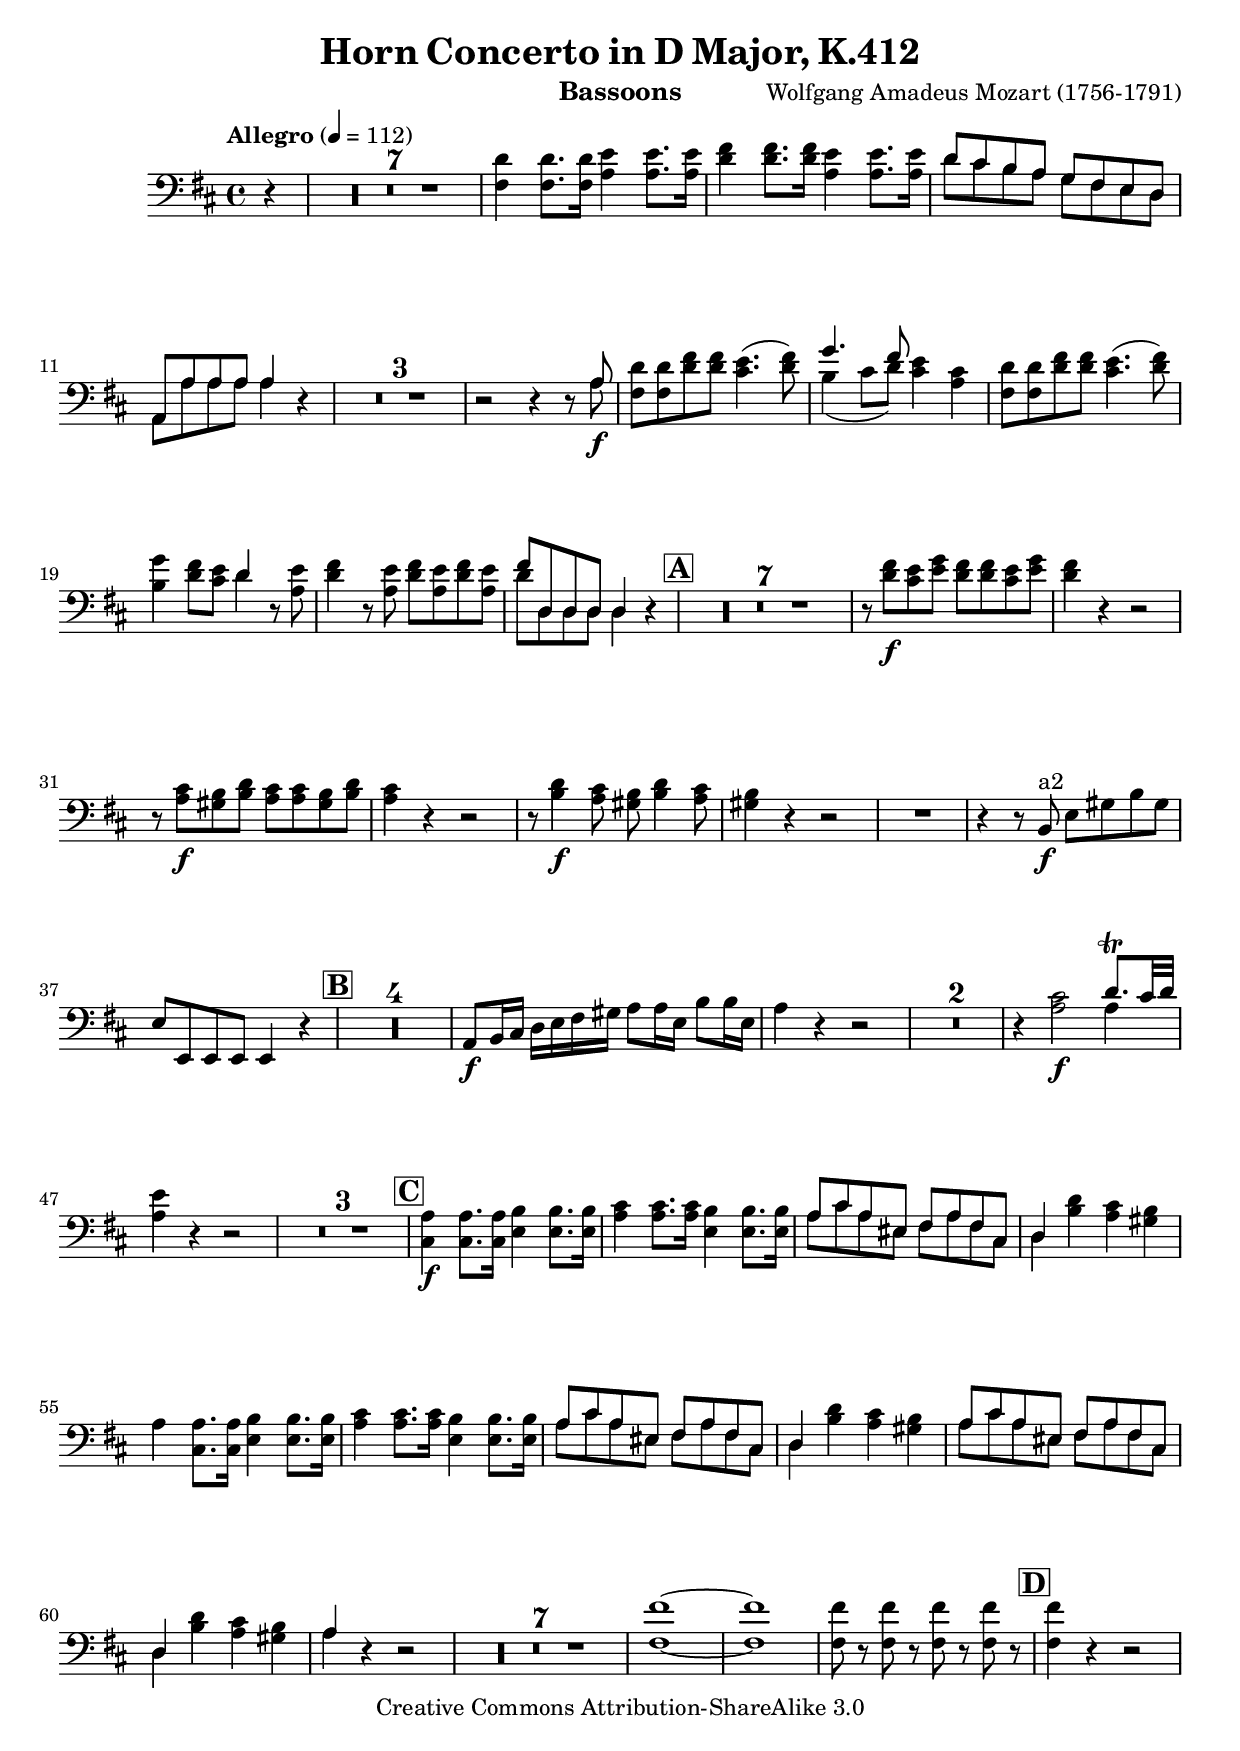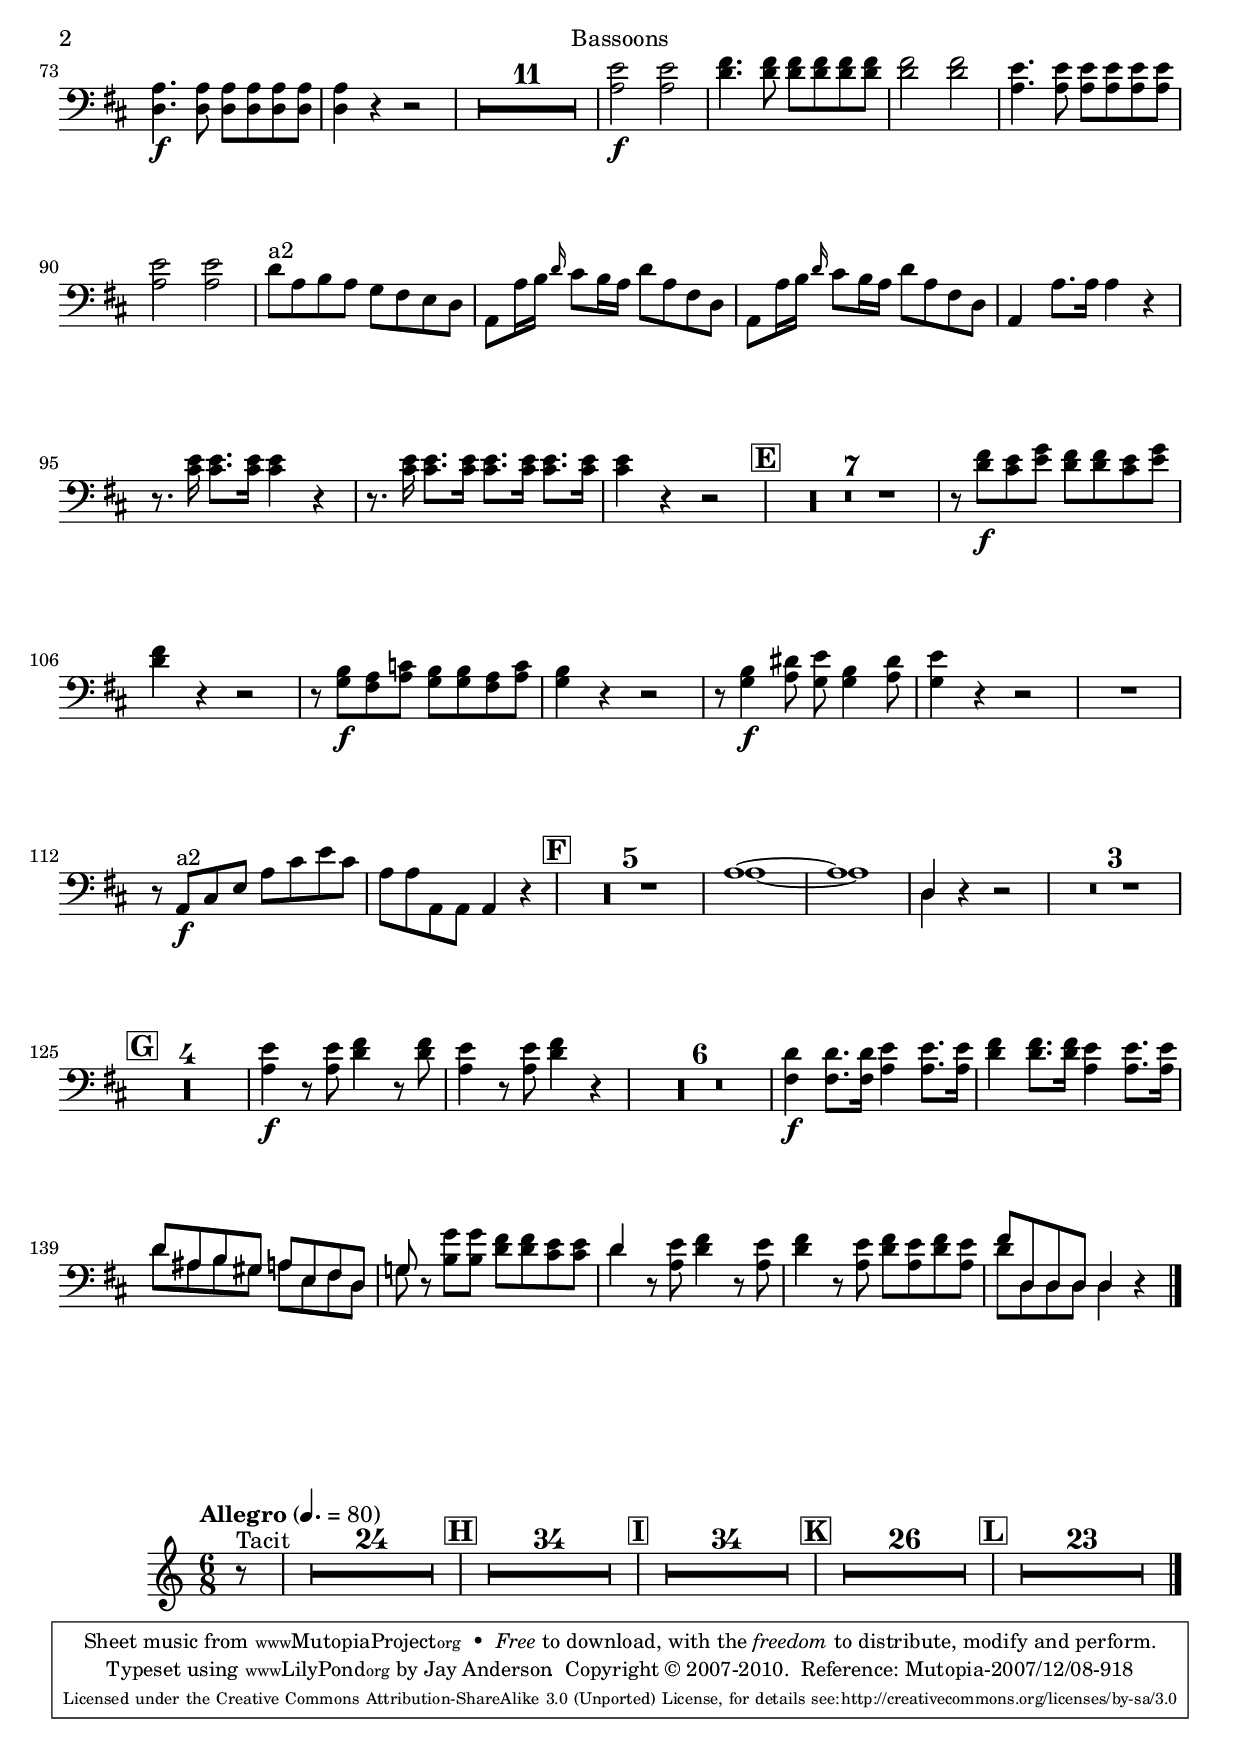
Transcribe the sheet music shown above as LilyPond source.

\version "2.13.10"

\include "defs.ily"
\version "2.13.10"

\include "defs.ily"

bassoonsMvtI = \relative c'
{
  \clef bass
  \key d \major
  r4
  R1*7 |
  <d fis,>4 <d fis,>8. <d fis,>16 <e a,>4 <e a,>8. <e a,>16 |
  <fis d>4 <fis d>8. <fis d>16 <e a,>4 <e a,>8. <e a,>16 |
  <<
    {
      d8 cis b a g fis e d |
      a a' a a a4
    }
    \\
    {
      d8 cis b a g fis e d |
      a a' a a a4
    }
  >> r4 |
  R1*3 |
  r2 r4 r8 << a \\ a\f >> |
  <fis d'> <fis d'> <d' fis> <d fis> <cis e>4.( <d fis>8) |
  << {g4. fis8} \\ {b,4( cis8 d)} >> <cis e>4 <a cis> |
  <fis d'>8 <fis d'> <d' fis> <d fis> <cis e>4.( <d fis>8) |
  <b g'>4 <d fis>8 <cis e> << d4 \\ d >> r8 <e a,> |
  <d fis>4 r8 <e a,> <d fis> <e a,> <d fis> <e a,> |
  << {fis8 d, d d d4} \\ {d'8 d, d d d4} >> r4 |
  R1*7 |
  r8 <d' fis>\f <e cis> <g e> <d fis> <d fis> <e cis> <g e> |
  <fis d>4 r r2 |
  r8 <a, cis>\f <b gis> <b d> <a cis> <a cis> <b gis> <b d> |
  <a cis>4 r r2 |
  r8 <b d>4\f <a cis>8 <gis b> <b d>4 <a cis>8 |
  <gis b>4 r r2 |
  R1 |
  r4 r8
  b,8^\aTwo\f e gis b gis |
  e e, e e e4 r |
  R1*4 |
  a8\f b16 cis d e fis gis a8 a16 e b'8 b16 e, |
  a4 r r2 |
  R1*2 |
  r4 <cis a>2\f << {d8.\trill cis32 d} \\ {a4} >> |
  <a e'>4 r r2 |
  R1*3 |
  <a cis,>4\f <a cis,>8. <a cis,>16 <b e,>4 <b e,>8. <b e,>16 |
  <cis a>4 <cis a>8. <cis a>16 <b e,>4 <b e,>8. <b e,>16 |
  <<
    {a8 cis a eis fis a fis cis | d4}
    \\
    {a'8 cis a eis fis a fis cis | d4}
  >> <b' d>4 <a cis> <gis b> |
  a4 <a cis,>8. <a cis,>16 <b e,>4 <b e,>8. <b e,>16 |
  <cis a>4 <cis a>8. <cis a>16 <b e,>4 <b e,>8. <b e,>16 |
  \repeat unfold 2
  {
    <<
      {a8 cis a eis fis a fis cis | d4}
      \\
      {a'8 cis a eis fis a fis cis | d4}
    >> <b' d>4 <a cis> <gis b> |
  }
  << a4 \\ a >> r r2 |
  R1*7 |
  <fis fis'>1~ | <fis fis'> |
  \repeat unfold 4 {<fis fis'>8 r} |
  <fis fis'>4 r r2 |
  <d a'>4.\f <d a'>8 <d a'> <d a'> <d a'> <d a'> |
  <d a'>4 r r2 |
  R1*11 |
  <a' e'>2\f <a e'> |
  <d fis>4. <d fis>8 <d fis> <d fis> <d fis> <d fis> |
  <d fis>2 <d fis> |
  <a e'>4. <a e'>8 <a e'> <a e'> <a e'> <a e'> |
  <a e'>2 <a e'> |
  d8^\aTwo a b a g fis e d |
  \repeat unfold 2
  {
    a a'16 b \grace d16 cis8 b16 a d8 a fis d |
  }
  a4 a'8. a16 a4 r |
  r8. <cis e>16 <cis e>8. <cis e>16 <cis e>4 r |
  r8. <cis e>16 \repeat unfold 3 {<cis e>8. <cis e>16} |
  <cis e>4 r r2 |
  R1*7 |
  r8 <d fis>\f <e cis> <g e> <d fis> <d fis> <e cis> <g e> |
  <fis d>4 r r2 |
  r8 <b, g>\f <a fis> <a c> <b g> <b g> <a fis> <a c> |
  <b g>4 r r2 |
  r8 <b g>4\f <a dis>8 <g e'> <g b>4 <a dis>8 |
  <g e'>4 r r2 |
  R1 |
  r8 a,^\aTwo\f cis e a cis e cis |
  a a a, a a4 r |
  R1*5 |
  <<
    {a'1~ | a | d,4}
    \\
    {a'1~ | a | d,4}
  >> r4 r2 |
  R1*7 |
  <a' e'>4\f r8 <a e'> <d fis>4 r8 <d fis>8 |
  <a e'>4 r8 <a e'> <d fis>4 r |
  R1*6 |
  <d fis,>4\f <d fis,>8. <d fis,>16 <e a,>4 <e a,>8. <e a,>16 |
  <fis d>4 <fis d>8. <fis d>16 <e a,>4 <e a,>8. <e a,>16 |
  <<
    {d8 ais b gis a e fis d | g}
    \\
    {d'8 ais b gis a e fis d | g}
  >> r8 <b g'> <b g'> <d fis> <d fis> <cis e> <cis e> |
  << d4 \\ d >> r8 <e a,>8 <fis d>4 r8 <e a,>8 |
  <fis d>4 r8 <e a,> <fis d> <e a,> <fis d> <e a,> |
  << {fis8 d, d d d4} \\ {d'8 d, d d d4} >> r4 |
}

bassoonsMvtII = \relative c''
{
  r8^"Tacit"
  R2.*141 |
}



instrument = "Bassoons"

\book
{
  \include "header.ily"
  \score
  {
    \new Staff
    {
      << \bassoonsMvtI \outlineMvtI >>
    }
  }
  \score
  {
    \new Staff
    {
      << \bassoonsMvtII \outlineMvtII >>
    }
  }
}

